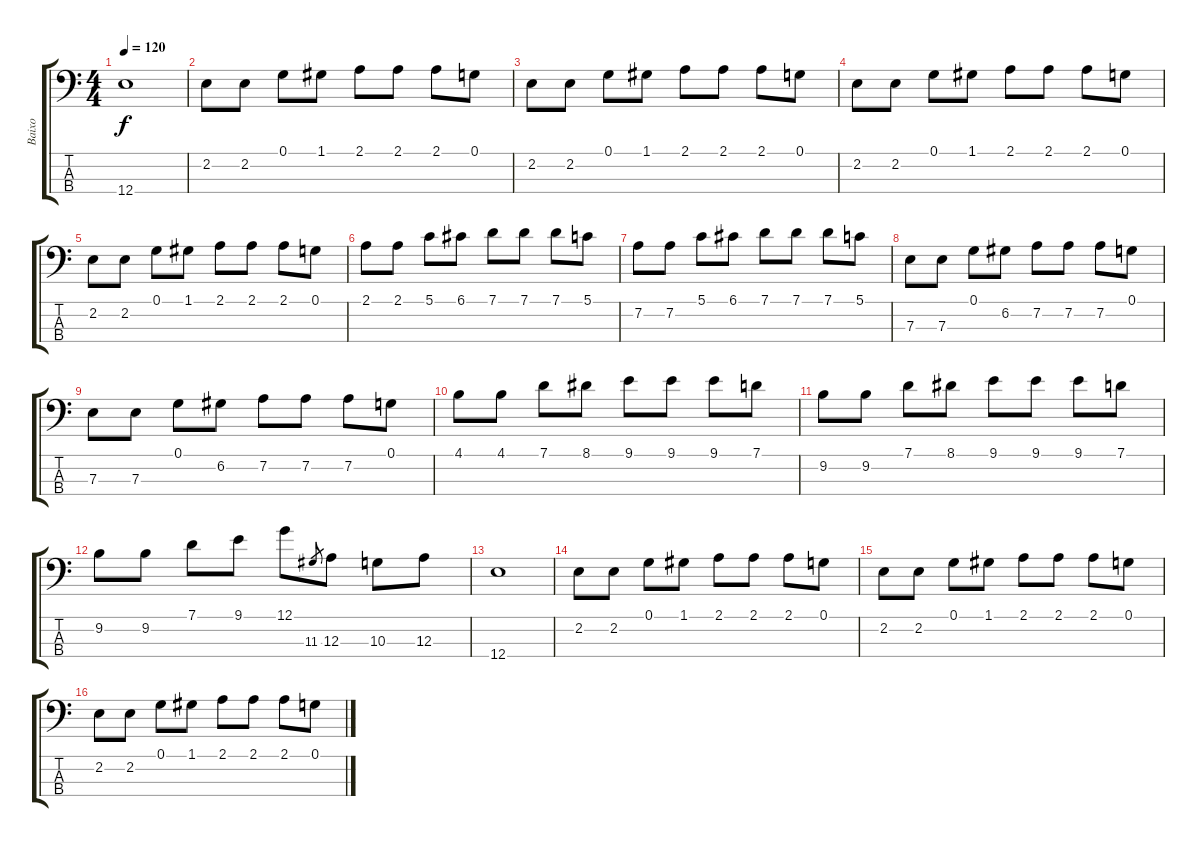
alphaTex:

\track ("Baixo" "Baixo") {instrument electricbassfinger}
\staff {score tabs}
\tuning (G2 D2 A1 E1) {hide}
\ts (4 4)
\tempo 120
\clef f4
\ks c
12.4.1{dy f} |
2.2.8 2.2.8 0.1.8 1.1.8 2.1.8 2.1.8 2.1.8 0.1.8 |
2.2.8 2.2.8 0.1.8 1.1.8 2.1.8 2.1.8 2.1.8 0.1.8 |
2.2.8 2.2.8 0.1.8 1.1.8 2.1.8 2.1.8 2.1.8 0.1.8 |
2.2.8 2.2.8 0.1.8 1.1.8 2.1.8 2.1.8 2.1.8 0.1.8 |
2.1.8 2.1.8 5.1.8 6.1.8 7.1.8 7.1.8 7.1.8 5.1.8 |
7.2.8 7.2.8 5.1.8 6.1.8 7.1.8 7.1.8 7.1.8 5.1.8 |
7.3.8 7.3.8 0.1.8 6.2.8 7.2.8 7.2.8 7.2.8 0.1.8 |
7.3.8 7.3.8 0.1.8 6.2.8 7.2.8 7.2.8 7.2.8 0.1.8 |
4.1.8 4.1.8 7.1.8 8.1.8 9.1.8 9.1.8 9.1.8 7.1.8 |
9.2.8 9.2.8 7.1.8 8.1.8 9.1.8 9.1.8 9.1.8 7.1.8 |
9.2.8 9.2.8 7.1.8 9.1.8 12.1.8 11.3.8{gr} 12.3.8 10.3.8 12.3.8 |
12.4.1 |
2.2.8 2.2.8 0.1.8 1.1.8 2.1.8 2.1.8 2.1.8 0.1.8 |
2.2.8 2.2.8 0.1.8 1.1.8 2.1.8 2.1.8 2.1.8 0.1.8 |
2.2.8 2.2.8 0.1.8 1.1.8 2.1.8 2.1.8 2.1.8 0.1.8
